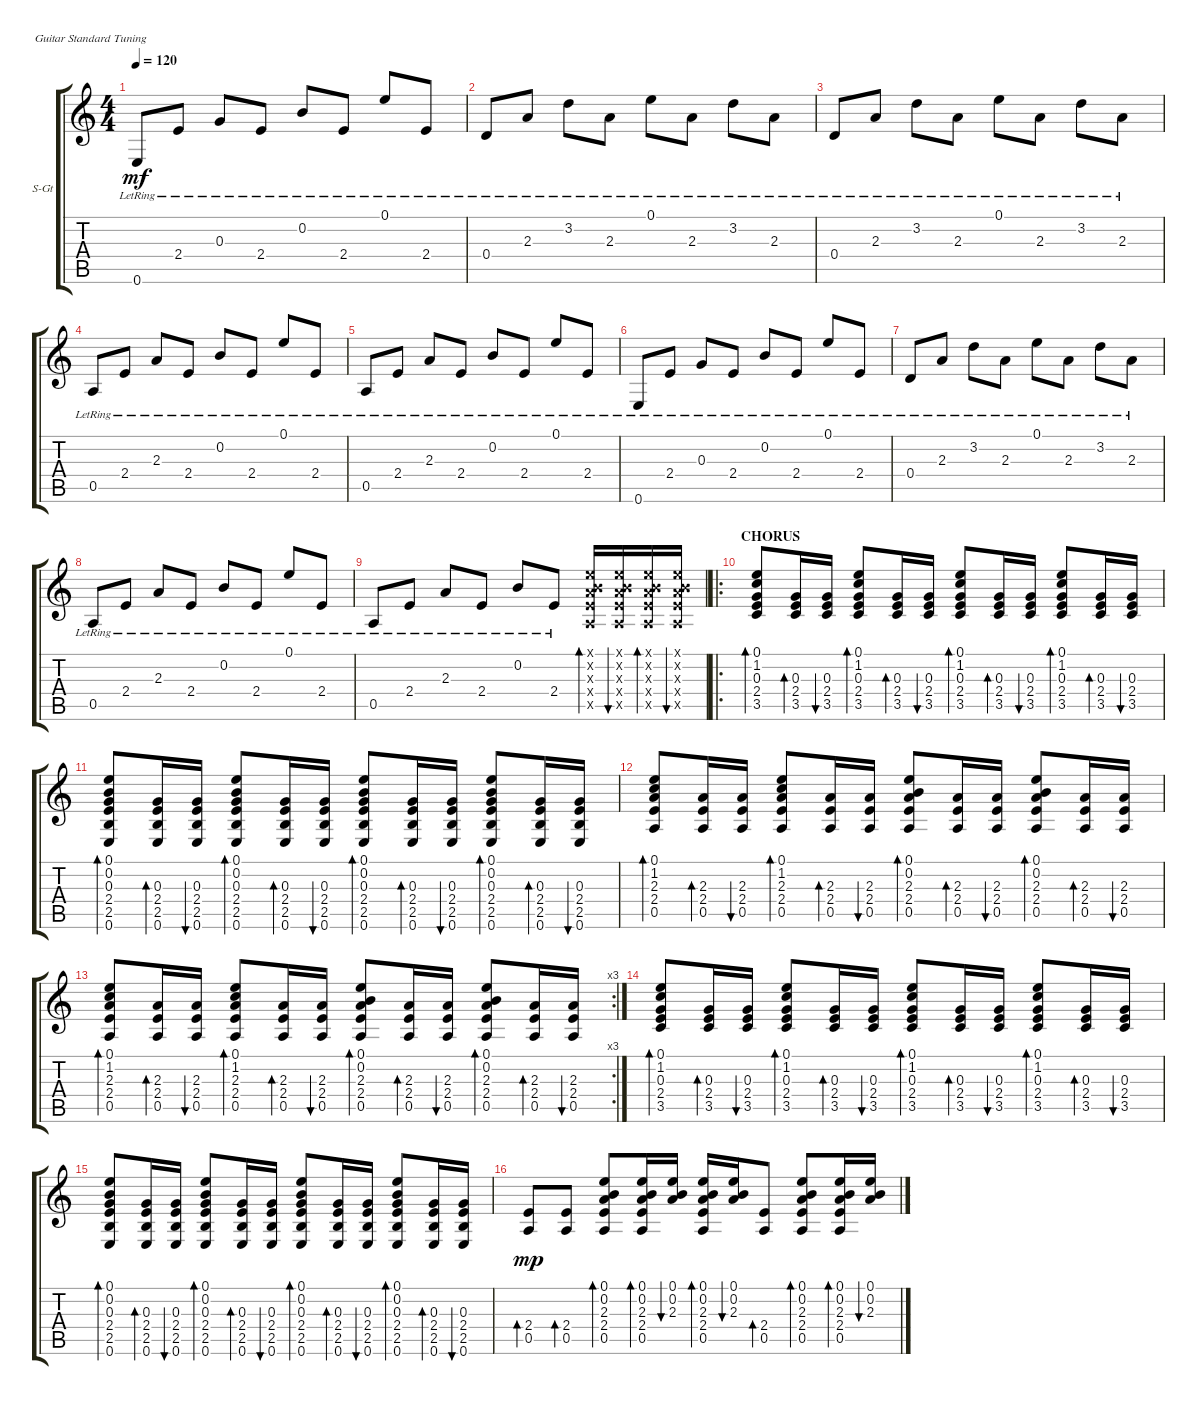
\defaultSystemsLayout 4
\bracketExtendMode groupsimilarinstruments
\firstSystemTrackNameOrientation horizontal
\otherSystemsTrackNameOrientation horizontal
\track ("Steel Guitar" "S-Gt") {instrument acousticguitarsteel}
\staff {score tabs}
\tuning (E4 B3 G3 D3 A2 E2)
\ts (4 4)
\tempo 120
\clef g2
\ks c
0.6{lr}.8{dy mf} 2.4{lr}.8 0.3{lr}.8 2.4{lr}.8 0.2{lr}.8 2.4{lr}.8 0.1{lr}.8 2.4{lr}.8 |
0.4{lr}.8 2.3{lr}.8 3.2{lr}.8 2.3{lr}.8 0.1{lr}.8 2.3{lr}.8 3.2{lr}.8 2.3{lr}.8 |
0.4{lr}.8 2.3{lr}.8 3.2{lr}.8 2.3{lr}.8 0.1{lr}.8 2.3{lr}.8 3.2{lr}.8 2.3{lr}.8 |
0.5{lr}.8 2.4{lr}.8 2.3{lr}.8 2.4{lr}.8 0.2{lr}.8 2.4{lr}.8 0.1{lr}.8 2.4{lr}.8 |
0.5{lr}.8 2.4{lr}.8 2.3{lr}.8 2.4{lr}.8 0.2{lr}.8 2.4{lr}.8 0.1{lr}.8 2.4{lr}.8 |
0.6{lr}.8 2.4{lr}.8 0.3{lr}.8 2.4{lr}.8 0.2{lr}.8 2.4{lr}.8 0.1{lr}.8 2.4{lr}.8 |
0.4{lr}.8 2.3{lr}.8 3.2{lr}.8 2.3{lr}.8 0.1{lr}.8 2.3{lr}.8 3.2{lr}.8 2.3{lr}.8 |
0.5{lr}.8 2.4{lr}.8 2.3{lr}.8 2.4{lr}.8 0.2{lr}.8 2.4{lr}.8 0.1{lr}.8 2.4{lr}.8 |
0.5{lr}.8 2.4{lr}.8 2.3{lr}.8 2.4{lr}.8 0.2{lr}.8 2.4{lr}.8 (0.1{x} 0.5{x} 2.4{x} 2.3{x} 0.2{x}).16{bd 30} (2.4{x} 0.5{x} 2.3{x} 0.2{x} 0.1{x}).16{bu 30} (0.1{x} 0.5{x} 2.4{x} 2.3{x} 0.2{x}).16{bd 30} (2.4{x} 0.5{x} 2.3{x} 0.2{x} 0.1{x}).16{bu 30} |
\ro
\section ("" "CHORUS")
(3.5 2.4 0.3 1.2 0.1).8{bd 30} (3.5 2.4 0.3).16{bd 30} (3.5 2.4 0.3).16{bu 30} (3.5 2.4 0.3 1.2 0.1).8{bd 30} (3.5 2.4 0.3).16{bd 30} (3.5 2.4 0.3).16{bu 30} (3.5 2.4 0.3 1.2 0.1).8{bd 30} (3.5 2.4 0.3).16{bd 30} (3.5 2.4 0.3).16{bu 30} (3.5 2.4 0.3 1.2 0.1).8{bd 30} (3.5 2.4 0.3).16{bd 30} (3.5 2.4 0.3).16{bu 30} |
(2.5 2.4 0.3 0.2 0.1 0.6).8{bd 30} (2.5 2.4 0.3 0.6).16{bd 30} (2.5 2.4 0.3 0.6).16{bu 30} (2.5 2.4 0.3 0.2 0.1 0.6).8{bd 30} (2.5 2.4 0.3 0.6).16{bd 30} (2.5 2.4 0.3 0.6).16{bu 30} (2.5 2.4 0.3 0.2 0.1 0.6).8{bd 30} (2.5 2.4 0.3 0.6).16{bd 30} (2.5 2.4 0.3 0.6).16{bu 30} (2.5 2.4 0.3 0.2 0.1 0.6).8{bd 30} (2.5 2.4 0.3 0.6).16{bd 30} (2.5 2.4 0.3 0.6).16{bu 30} |
(0.5 2.4 2.3 1.2 0.1).8{bd 30} (0.5 2.4 2.3).16{bd 30} (0.5 2.4 2.3).16{bu 30} (0.5 2.4 2.3 1.2 0.1).8{bd 30} (0.5 2.4 2.3).16{bd 30} (0.5 2.4 2.3).16{bu 30} (0.5 2.4 2.3 0.2 0.1).8{bd 30} (0.5 2.4 2.3).16{bd 30} (0.5 2.4 2.3).16{bu 30} (0.5 2.4 2.3 0.2 0.1).8{bd 30} (0.5 2.4 2.3).16{bd 30} (0.5 2.4 2.3).16{bu 30} |
\rc 3
(0.5 2.4 2.3 1.2 0.1).8{bd 30} (0.5 2.4 2.3).16{bd 30} (0.5 2.4 2.3).16{bu 30} (0.5 2.4 2.3 1.2 0.1).8{bd 30} (0.5 2.4 2.3).16{bd 30} (0.5 2.4 2.3).16{bu 30} (0.5 2.4 2.3 0.2 0.1).8{bd 30} (0.5 2.4 2.3).16{bd 30} (0.5 2.4 2.3).16{bu 30} (0.5 2.4 2.3 0.2 0.1).8{bd 30} (0.5 2.4 2.3).16{bd 30} (0.5 2.4 2.3).16{bu 30} |
(3.5 2.4 0.3 1.2 0.1).8{bd 30} (3.5 2.4 0.3).16{bd 30} (3.5 2.4 0.3).16{bu 30} (3.5 2.4 0.3 1.2 0.1).8{bd 30} (3.5 2.4 0.3).16{bd 30} (3.5 2.4 0.3).16{bu 30} (3.5 2.4 0.3 1.2 0.1).8{bd 30} (3.5 2.4 0.3).16{bd 30} (3.5 2.4 0.3).16{bu 30} (3.5 2.4 0.3 1.2 0.1).8{bd 30} (3.5 2.4 0.3).16{bd 30} (3.5 2.4 0.3).16{bu 30} |
(2.5 2.4 0.3 0.2 0.1 0.6).8{bd 30} (2.5 2.4 0.3 0.6).16{bd 30} (2.5 2.4 0.3 0.6).16{bu 30} (2.5 2.4 0.3 0.2 0.1 0.6).8{bd 30} (2.5 2.4 0.3 0.6).16{bd 30} (2.5 2.4 0.3 0.6).16{bu 30} (2.5 2.4 0.3 0.2 0.1 0.6).8{bd 30} (2.5 2.4 0.3 0.6).16{bd 30} (2.5 2.4 0.3 0.6).16{bu 30} (2.5 2.4 0.3 0.2 0.1 0.6).8{bd 30} (2.5 2.4 0.3 0.6).16{bd 30} (2.5 2.4 0.3 0.6).16{bu 30} |
(0.5 2.4).8{bd 30 dy mp} (0.5 2.4).8{bd 30} (0.5 2.4 2.3 0.2 0.1).8{bd 30} (0.5 2.4 2.3 0.2 0.1).16{bd 30} (2.3 0.2 0.1).16{bu 30} (0.5 2.4 2.3 0.2 0.1).16{bd 30} (2.3 0.2 0.1).16{bu 30} (0.5 2.4).8{bd 30} (0.5 2.4 2.3 0.2 0.1).8{bd 30} (0.5 2.4 2.3 0.2 0.1).16{bd 30} (2.3 0.2 0.1).16{bu 30}
